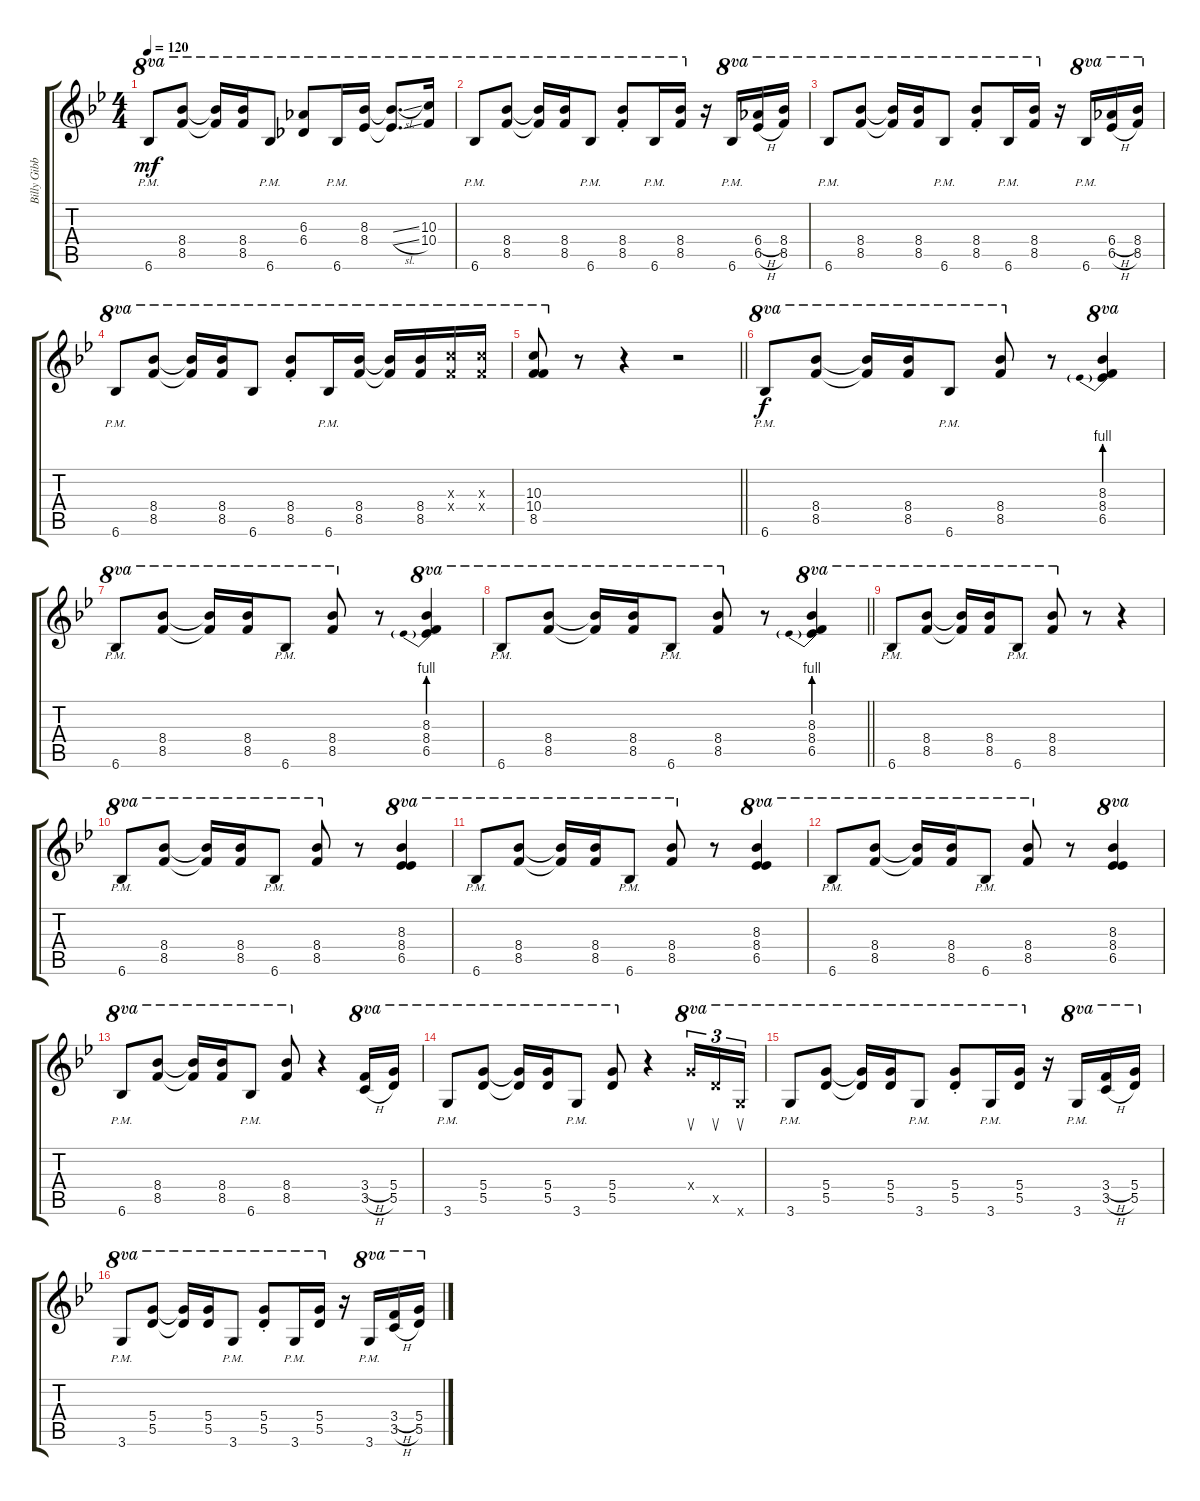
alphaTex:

\track ("Billy Gibbons-Distortion Gtr." "Billy Gibb") {instrument distortionguitar}
\staff {score tabs}
\tuning (E4 B3 G3 D4 A3 E3) {hide}
\ts (4 4)
\tempo 120
\clef g2
\ks bb
6.6{pm}.8{ot 8va dy mf} (8.4 8.5).8{ot 8va} (8.4{t} 8.5{t}).16{ot 8va} (8.4 8.5).16{ot 8va} 6.6{pm}.8{ot 8va} (6.3 6.4).8{ot 8va} 6.6{pm}.16{ot 8va} (8.3 8.4).16{ot 8va} (8.3{sl t} 8.4{sl t}).8{d ot 8va} (10.3 10.4).16{ot 8va} |
6.6{pm}.8{ot 8va} (8.4 8.5).8{ot 8va} (8.4{t} 8.5{t}).16{ot 8va} (8.4 8.5).16{ot 8va} 6.6{pm}.8{ot 8va} (8.4{st} 8.5{st}).8{ot 8va} 6.6{pm}.16{ot 8va} (8.4 8.5).16{ot 8va} r.16 6.6{pm}.16{ot 8va} (6.4{h} 6.5{h}).16{ot 8va} (8.4 8.5).16{ot 8va} |
6.6{pm}.8{ot 8va} (8.4 8.5).8{ot 8va} (8.4{t} 8.5{t}).16{ot 8va} (8.4 8.5).16{ot 8va} 6.6{pm}.8{ot 8va} (8.4{st} 8.5{st}).8{ot 8va} 6.6{pm}.16{ot 8va} (8.4 8.5).16{ot 8va} r.16 6.6{pm}.16{ot 8va} (6.4{h} 6.5{h}).16{ot 8va} (8.4 8.5).16{ot 8va} |
6.6{pm}.8{ot 8va} (8.4 8.5).8{ot 8va} (8.4{t} 8.5{t}).16{ot 8va} (8.4 8.5).16{ot 8va} 6.6.8{ot 8va} (8.4{st} 8.5{st}).8{ot 8va} 6.6{pm}.16{ot 8va} (8.4 8.5).16{ot 8va} (8.4{t} 8.5{t}).16{ot 8va} (8.4 8.5).16{ot 8va} (10.3{x} 10.4{x}).16{ot 8va} (10.3{x} 10.4{x}).16{ot 8va} |
\barLineRight lightlight
(10.3 10.4 8.5).8{ot 8va} r.8 r.4 r.2 |
6.6{pm}.8{ot 8va dy f} (8.4 8.5).8{ot 8va} (8.4{t} 8.5{t}).16{ot 8va} (8.4 8.5).16{ot 8va} 6.6{pm}.8{ot 8va} (8.4 8.5).8{ot 8va} r.8 (8.3{be (prebend 0 4 60 4)} 8.4 6.5).4{ot 8va} |
6.6{pm}.8{ot 8va} (8.4 8.5).8{ot 8va} (8.4{t} 8.5{t}).16{ot 8va} (8.4 8.5).16{ot 8va} 6.6{pm}.8{ot 8va} (8.4 8.5).8{ot 8va} r.8 (8.3{be (prebend 0 4 60 4)} 8.4 6.5).4{ot 8va} |
\barLineRight lightlight
6.6{pm}.8{ot 8va} (8.4 8.5).8{ot 8va} (8.4{t} 8.5{t}).16{ot 8va} (8.4 8.5).16{ot 8va} 6.6{pm}.8{ot 8va} (8.4 8.5).8{ot 8va} r.8 (8.3{be (prebend 0 4 60 4)} 8.4 6.5).4{ot 8va} |
6.6{pm}.8{ot 8va} (8.4 8.5).8{ot 8va} (8.4{t} 8.5{t}).16{ot 8va} (8.4 8.5).16{ot 8va} 6.6{pm}.8{ot 8va} (8.4 8.5).8{ot 8va} r.8 r.4 |
6.6{pm}.8{ot 8va} (8.4 8.5).8{ot 8va} (8.4{t} 8.5{t}).16{ot 8va} (8.4 8.5).16{ot 8va} 6.6{pm}.8{ot 8va} (8.4 8.5).8{ot 8va} r.8 (8.3 8.4 6.5).4{ot 8va} |
6.6{pm}.8{ot 8va} (8.4 8.5).8{ot 8va} (8.4{t} 8.5{t}).16{ot 8va} (8.4 8.5).16{ot 8va} 6.6{pm}.8{ot 8va} (8.4 8.5).8{ot 8va} r.8 (8.3 8.4 6.5).4{ot 8va} |
6.6{pm}.8{ot 8va} (8.4 8.5).8{ot 8va} (8.4{t} 8.5{t}).16{ot 8va} (8.4 8.5).16{ot 8va} 6.6{pm}.8{ot 8va} (8.4 8.5).8{ot 8va} r.8 (8.3 8.4 6.5).4{ot 8va} |
6.6{pm}.8{ot 8va} (8.4 8.5).8{ot 8va} (8.4{t} 8.5{t}).16{ot 8va} (8.4 8.5).16{ot 8va} 6.6{pm}.8{ot 8va} (8.4 8.5).8{ot 8va} r.4 (3.4{h} 3.5{h}).16{ot 8va} (5.4 5.5).16{ot 8va} |
3.6{pm}.8{ot 8va} (5.4 5.5).8{ot 8va} (5.4{t} 5.5{t}).16{ot 8va} (5.4 5.5).16{ot 8va} 3.6{pm}.8{ot 8va} (5.4 5.5).8{ot 8va} r.4 5.4{x}.16{su tu (3 2) ot 8va} 5.5{x}.16{su tu (3 2) ot 8va} 3.6{x}.16{su tu (3 2) ot 8va} |
3.6{pm}.8{ot 8va} (5.4 5.5).8{ot 8va} (5.4{t} 5.5{t}).16{ot 8va} (5.4 5.5).16{ot 8va} 3.6{pm}.8{ot 8va} (5.4{st} 5.5{st}).8{ot 8va} 3.6{pm}.16{ot 8va} (5.4 5.5).16{ot 8va} r.16 3.6{pm}.16{ot 8va} (3.4{h} 3.5{h}).16{ot 8va} (5.4 5.5).16{ot 8va} |
3.6{pm}.8{ot 8va} (5.4 5.5).8{ot 8va} (5.4{t} 5.5{t}).16{ot 8va} (5.4 5.5).16{ot 8va} 3.6{pm}.8{ot 8va} (5.4{st} 5.5{st}).8{ot 8va} 3.6{pm}.16{ot 8va} (5.4 5.5).16{ot 8va} r.16 3.6{pm}.16{ot 8va} (3.4{h} 3.5{h}).16{ot 8va} (5.4 5.5).16{ot 8va}
